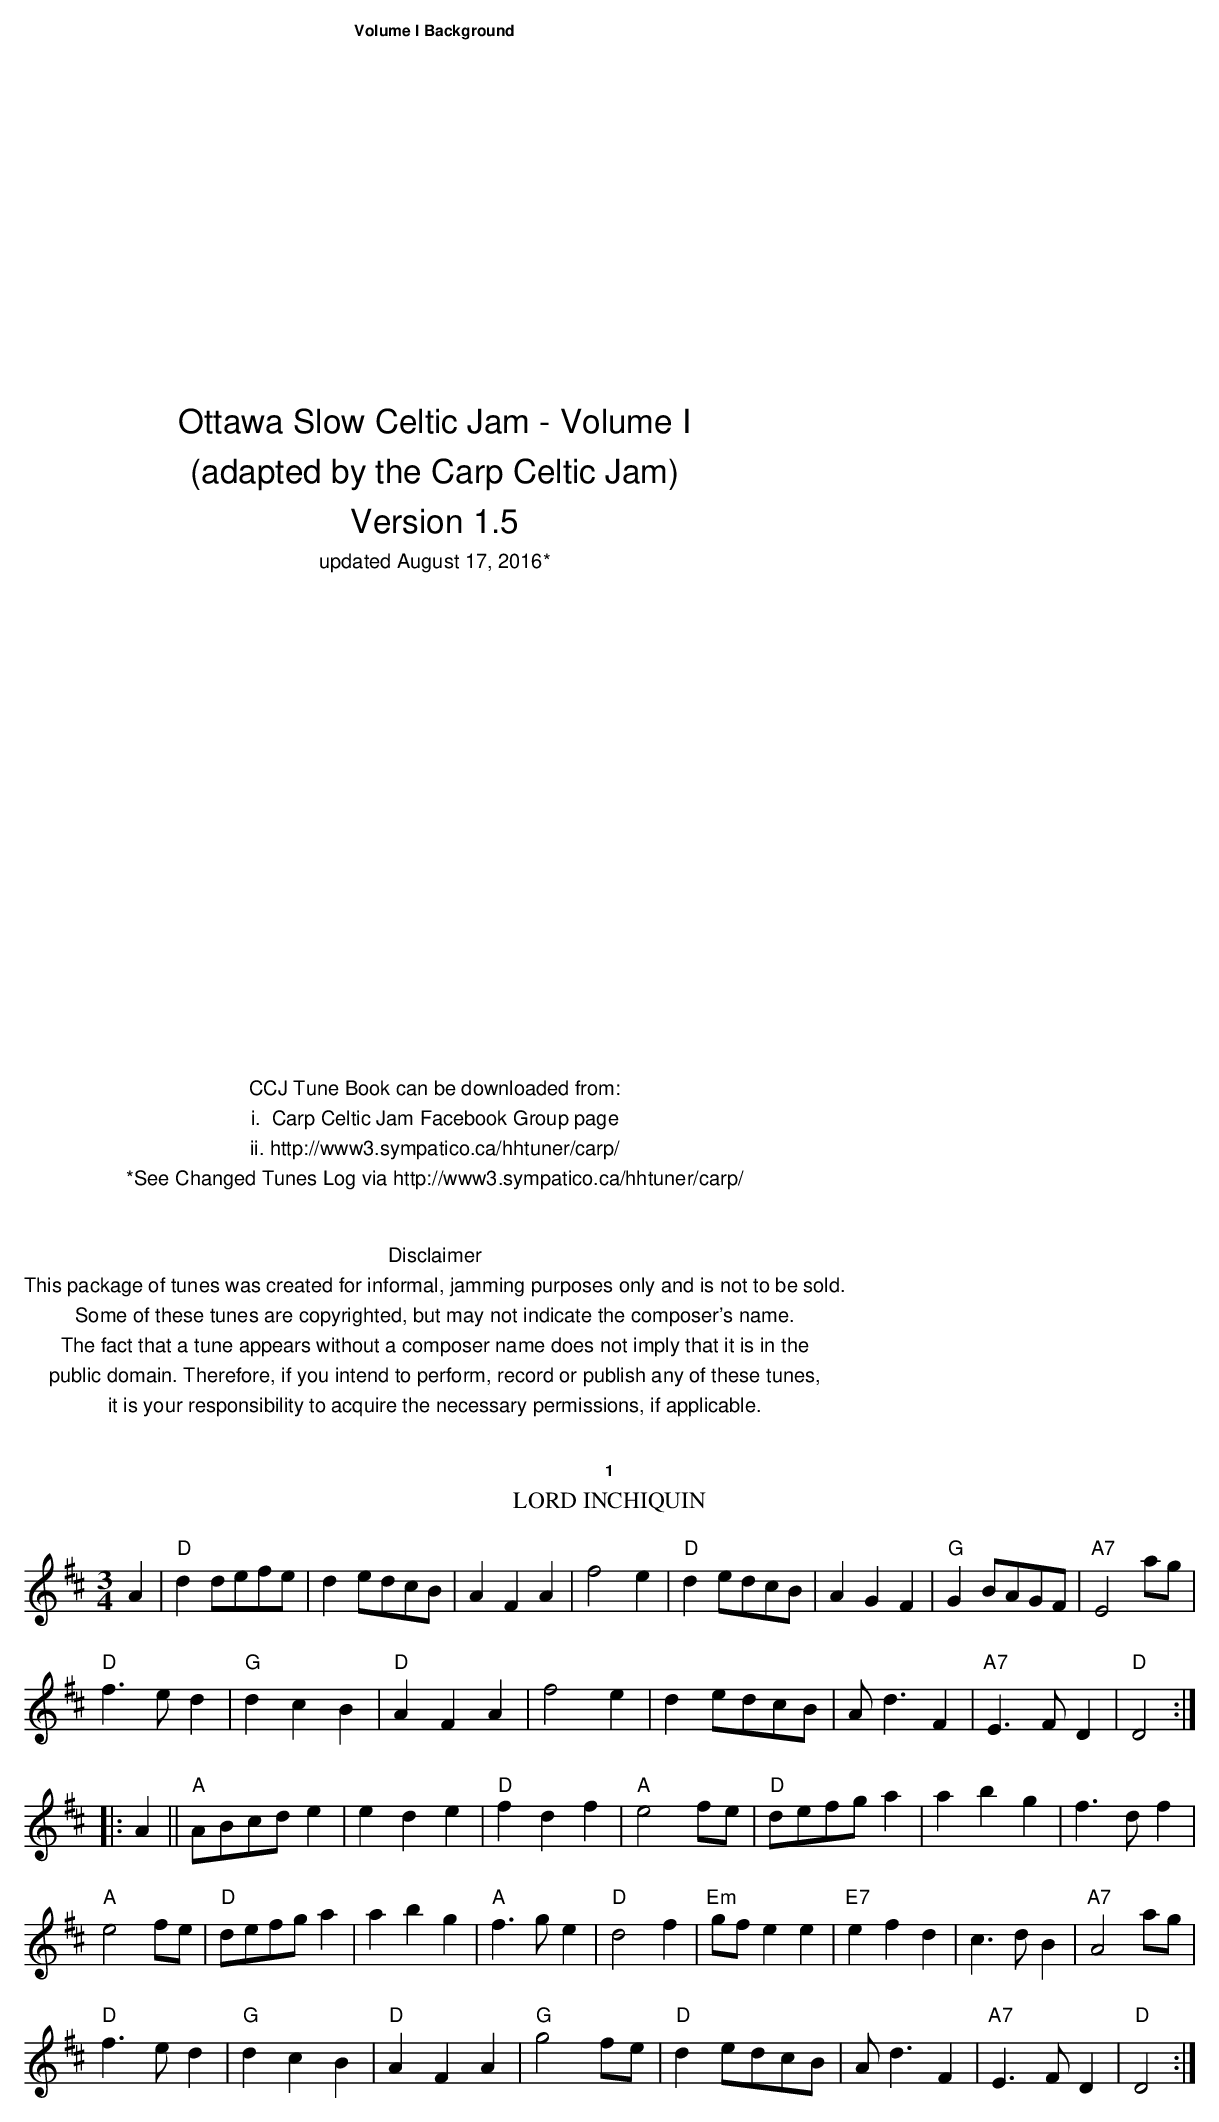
X:1
T:Lord Inchiquin
M:3/4
K:D
A2|"D"d2 defe|d2 edcB|A2 F2 A2|f4 e2|\
"D"d2 edcB|A2 G2 F2|"G"G2 BAGF|"A7"E4 ag|
"D"f3 e d2|"G"d2 c2 B2|"D"A2 F2 A2|f4 e2|\
d2 edcB|A d3 F2|"A7"E3F D2|"D"D4 ::
A2 ||"A"ABcd e2| e2 d2 e2|"D"f2 d2 f2|"A"e4 fe|\
"D"defg a2|a2 b2 g2|f3 d f2|
"A"e4 fe|"D"defg a2|a2 b2 g2|"A"f3 g e2|"D"d4 f2|\
"Em"gf e2 e2|"E7"e2 f2 d2|c3 d B2|"A7"A4 ag|
"D"f3 e d2|"G"d2 c2 B2|"D"A2 F2 A2|"G"g4 fe|\
"D"d2 edcB|A d3 F2|"A7"E3F D2|"D"D4 :|
